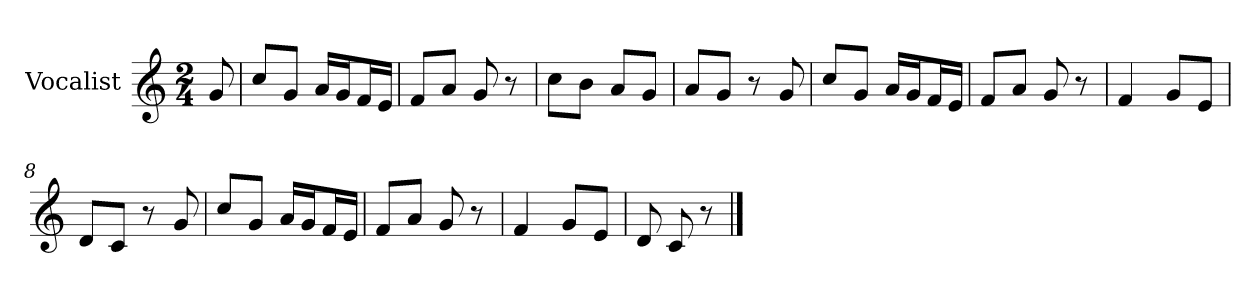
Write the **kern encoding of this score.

**kern
*part1
*staff1
*I"Vocalist
*k[]
*C:
*M2/4
=
8g
=1
8ccL
8gJ
16aLL
16gJ
16fL
16eJJ
=2
8fL
8aJ
8g
8r
=3
8ccL
8bJ
8aL
8gJ
=4
8aL
8gJ
8r
8g
=5
8ccL
8gJ
16aLL
16gJ
16fL
16eJJ
=6
8fL
8aJ
8g
8r
=7
4f
8gL
8eJ
=8
8dL
8cJ
8r
8g
=9
8ccL
8gJ
16aLL
16gJ
16fL
16eJJ
=10
8fL
8aJ
8g
8r
=11
4f
8gL
8eJ
=12
8d
8c
8r
==
*-
